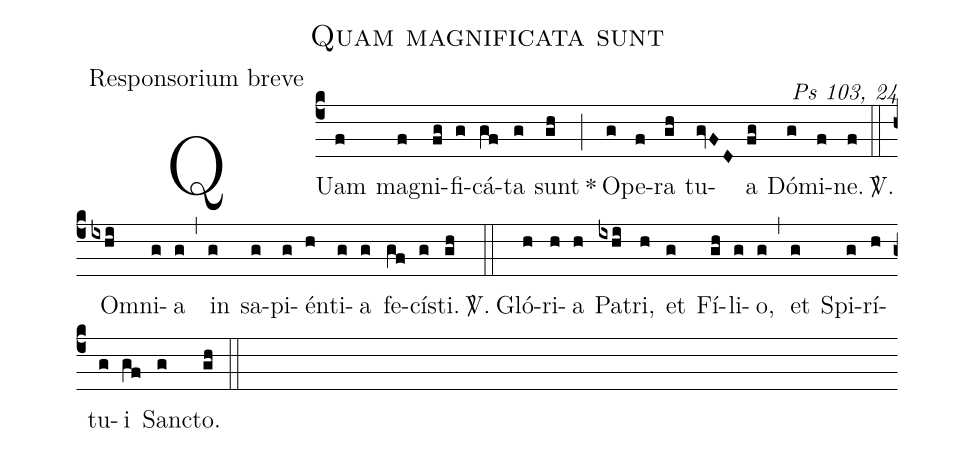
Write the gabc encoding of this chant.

name:Quam magnificata sunt;
office-part:Responsorium breve;
commentary:Ps 103, 24;
%%
(c4) QUam(f) mag(f)ni(fg)fi(g)cá(gf)ta(g) sunt(gh) *(;)O(g)pe(f)ra(gh) tu(gvFD)a(fg) Dó(g)mi(f)ne.(f) <sp>V/</sp>.(::)Om(ixhi)ni(g)a(g) (,)in(g) sa(g)pi(g)én(h)ti(g)a(g) fe(gf)cís(g)ti.(gh) <sp>V/</sp>.(::)Gló(h)ri(h)a(h) Pa(ixhi)tri,(h) et(g) Fí(gh)li(g)o,(g) (,)et(g) Spi(g)rí(h)tu(g)i(gf) Sanc(g)to.(gh) (::)
